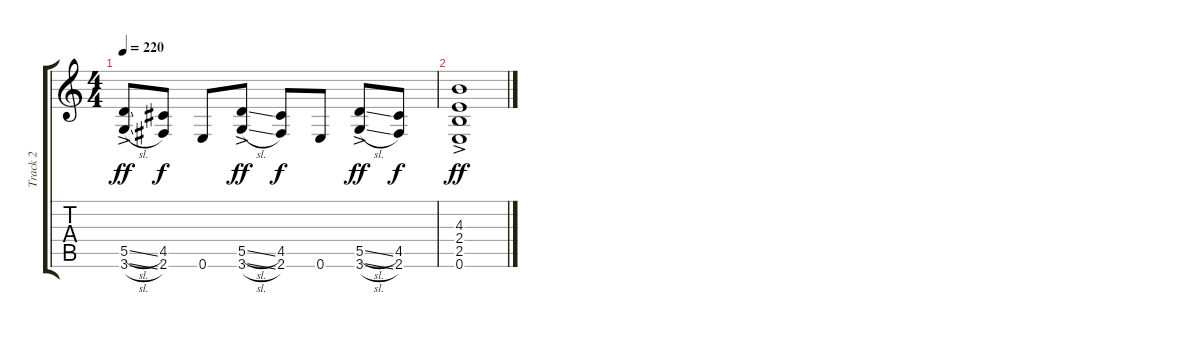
\track ("Track 2" "Track 2") {instrument distortionguitar}
\staff {score tabs}
\tuning (E4 B3 G3 D3 A2 E2) {hide}
\ts (4 4)
\tempo 220
\clef g2
\ks c
(5.5{sl ac} 3.6{sl ac}).8{dy ff} (4.5 2.6).8{dy f} 0.6.8 (5.5{sl ac} 3.6{sl ac}).8{dy ff} (4.5 2.6).8{dy f} 0.6.8 (5.5{sl ac} 3.6{sl ac}).8{dy ff} (4.5 2.6).8{dy f} |
(4.3{ac} 2.4{ac} 2.5{ac} 0.6{ac}).1{dy ff}
